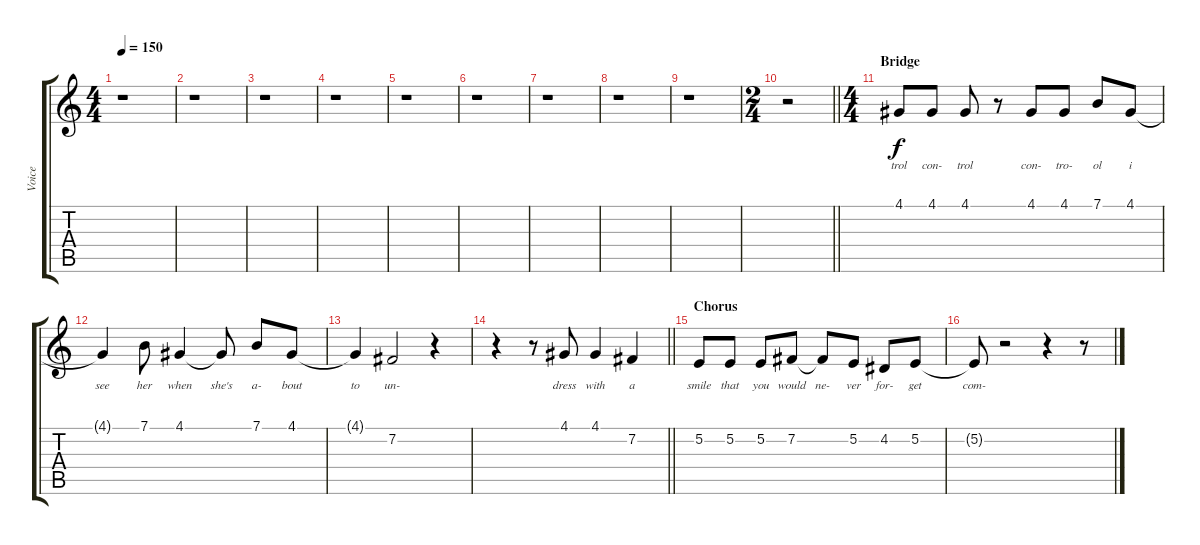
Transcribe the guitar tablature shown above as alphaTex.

\track ("Voice" "Voice") {instrument lead6voice}
\staff {score tabs}
\tuning (E4 B3 G3 D3 A2 E2) {hide}
\ts (4 4)
\tempo 150
\clef g2
\ks c
r.1{dy f} |
r.1 |
r.1 |
r.1 |
r.1 |
r.1 |
r.1 |
r.1 |
r.1 |
\ts (2 4)
\barLineRight lightlight
r.2 |
\ts (4 4)
\section ("" "Bridge")
4.1.8{lyrics (0 "trol") lyrics (1 "") lyrics (2 "") lyrics (3 "") lyrics (4 "")} 4.1.8{lyrics (0 "con-") lyrics (1 "") lyrics (2 "") lyrics (3 "") lyrics (4 "")} 4.1.8{lyrics (0 "trol") lyrics (1 "") lyrics (2 "") lyrics (3 "") lyrics (4 "")} r.8 4.1.8{lyrics (0 "con-") lyrics (1 "") lyrics (2 "") lyrics (3 "") lyrics (4 "")} 4.1.8{lyrics (0 "tro-") lyrics (1 "") lyrics (2 "") lyrics (3 "") lyrics (4 "")} 7.1.8{lyrics (0 "ol") lyrics (1 "") lyrics (2 "") lyrics (3 "") lyrics (4 "")} 4.1.8{lyrics (0 "i") lyrics (1 "") lyrics (2 "") lyrics (3 "") lyrics (4 "")} |
4.1{t}.4{lyrics (0 "see") lyrics (1 "") lyrics (2 "") lyrics (3 "") lyrics (4 "")} 7.1.8{lyrics (0 "her") lyrics (1 "") lyrics (2 "") lyrics (3 "") lyrics (4 "")} 4.1.4{lyrics (0 "when") lyrics (1 "") lyrics (2 "") lyrics (3 "") lyrics (4 "")} 4.1{t}.8{lyrics (0 "she's") lyrics (1 "") lyrics (2 "") lyrics (3 "") lyrics (4 "")} 7.1.8{lyrics (0 "a-") lyrics (1 "") lyrics (2 "") lyrics (3 "") lyrics (4 "")} 4.1.8{lyrics (0 "bout") lyrics (1 "") lyrics (2 "") lyrics (3 "") lyrics (4 "")} |
4.1{t}.4{lyrics (0 "to") lyrics (1 "") lyrics (2 "") lyrics (3 "") lyrics (4 "")} 7.2.2{lyrics (0 "un-") lyrics (1 "") lyrics (2 "") lyrics (3 "") lyrics (4 "")} r.4 |
\barLineRight lightlight
r.4 r.8 4.1.8{lyrics (0 "dress") lyrics (1 "") lyrics (2 "") lyrics (3 "") lyrics (4 "")} 4.1.4{lyrics (0 "with") lyrics (1 "") lyrics (2 "") lyrics (3 "") lyrics (4 "")} 7.2.4{lyrics (0 "a") lyrics (1 "") lyrics (2 "") lyrics (3 "") lyrics (4 "")} |
\section ("" "Chorus")
5.2.8{lyrics (0 "smile") lyrics (1 "") lyrics (2 "") lyrics (3 "") lyrics (4 "")} 5.2.8{lyrics (0 "that") lyrics (1 "") lyrics (2 "") lyrics (3 "") lyrics (4 "")} 5.2.8{lyrics (0 "you") lyrics (1 "") lyrics (2 "") lyrics (3 "") lyrics (4 "")} 7.2.8{lyrics (0 "would") lyrics (1 "") lyrics (2 "") lyrics (3 "") lyrics (4 "")} 7.2{t}.8{lyrics (0 "ne-") lyrics (1 "") lyrics (2 "") lyrics (3 "") lyrics (4 "")} 5.2.8{lyrics (0 "ver") lyrics (1 "") lyrics (2 "") lyrics (3 "") lyrics (4 "")} 4.2.8{lyrics (0 "for-") lyrics (1 "") lyrics (2 "") lyrics (3 "") lyrics (4 "")} 5.2.8{lyrics (0 "get") lyrics (1 "") lyrics (2 "") lyrics (3 "") lyrics (4 "")} |
5.2{t}.8{lyrics (0 "com-") lyrics (1 "") lyrics (2 "") lyrics (3 "") lyrics (4 "")} r.2 r.4 r.8
